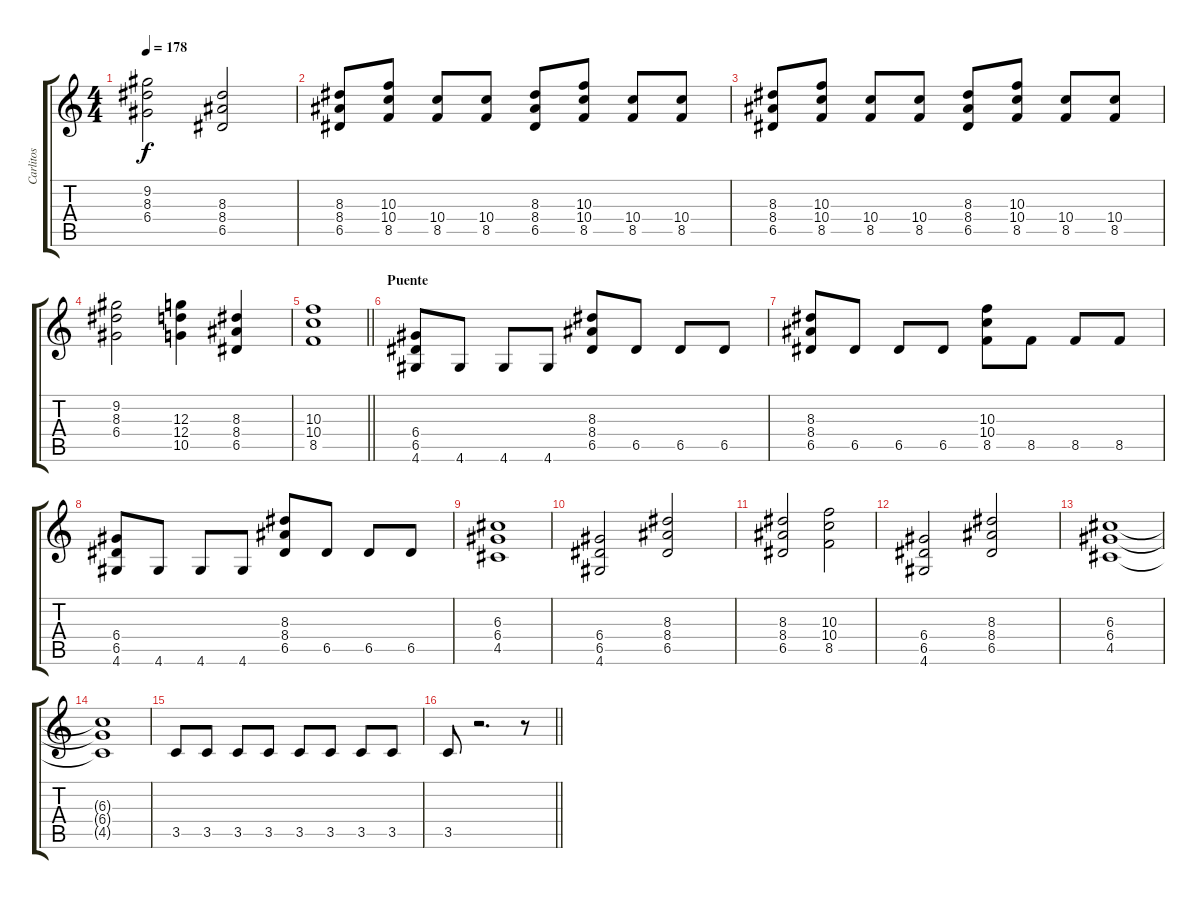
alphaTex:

\track ("Carlitos" "Carlitos") {instrument distortionguitar}
\staff {score tabs}
\tuning (E4 B3 G3 D3 A2 E2) {hide}
\ts (4 4)
\tempo 178
\clef g2
\ks c
(9.2 8.3 6.4).2{dy f} (8.3 8.4 6.5).2 |
(8.3 8.4 6.5).8 (10.3 10.4 8.5).8 (10.4 8.5).8 (10.4 8.5).8 (8.3 8.4 6.5).8 (10.3 10.4 8.5).8 (10.4 8.5).8 (10.4 8.5).8 |
(8.3 8.4 6.5).8 (10.3 10.4 8.5).8 (10.4 8.5).8 (10.4 8.5).8 (8.3 8.4 6.5).8 (10.3 10.4 8.5).8 (10.4 8.5).8 (10.4 8.5).8 |
(9.2 8.3 6.4).2 (12.3 12.4 10.5).4 (8.3 8.4 6.5).4 |
\barLineRight lightlight
(10.3 10.4 8.5).1 |
\section ("" "Puente")
(6.4 6.5 4.6).8 4.6.8 4.6.8 4.6.8 (8.3 8.4 6.5).8 6.5.8 6.5.8 6.5.8 |
(8.3 8.4 6.5).8 6.5.8 6.5.8 6.5.8 (10.3 10.4 8.5).8 8.5.8 8.5.8 8.5.8 |
(6.4 6.5 4.6).8 4.6.8 4.6.8 4.6.8 (8.3 8.4 6.5).8 6.5.8 6.5.8 6.5.8 |
(6.3 6.4 4.5).1 |
(6.4 6.5 4.6).2 (8.3 8.4 6.5).2 |
(8.3 8.4 6.5).2 (10.3 10.4 8.5).2 |
(6.4 6.5 4.6).2 (8.3 8.4 6.5).2 |
(6.3 6.4 4.5).1 |
(6.3{t} 6.4{t} 4.5{t}).1 |
3.5.8 3.5.8 3.5.8 3.5.8 3.5.8 3.5.8 3.5.8 3.5.8 |
\barLineRight lightlight
3.5.8 r.2{d} r.8
